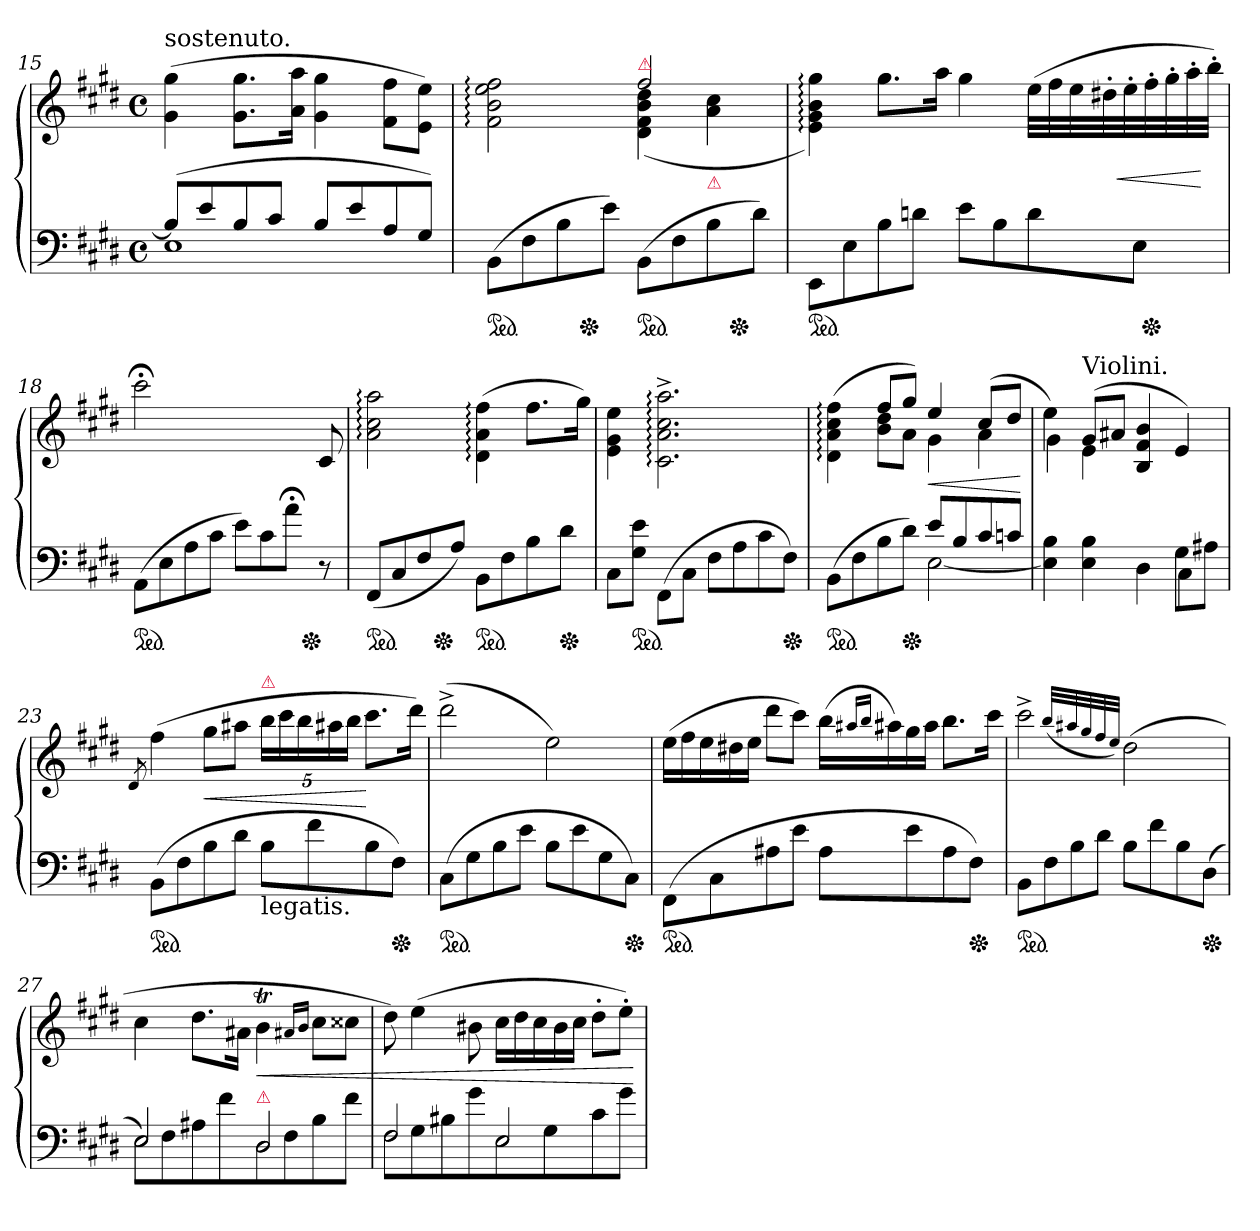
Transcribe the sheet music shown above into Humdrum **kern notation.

**kern	**kern	**dynam
*part1	*part1	*part1
*staff2	*staff1	*staff1/2
*clefF4	*clefG2	*
*k[f#c#g#d#]	*k[f#c#g#d#]	*
*E:	*E:	*
*M4/4	*M4/4	*
*met(c)	*met(c)	*
=15	=15	=15
*^	*	*
!	!	!LO:TX:a:t=sostenuto.	!
(<8BL]	1E	(>4g# 4gg#	.
8e	.	.	.
8B	.	8.g# 8.gg#L	.
8c#J	.	.	.
.	.	16a 16aaJk	.
8BL	.	4g# 4gg#	.
8e	.	.	.
8A	.	8f# 8ff#L	.
8G#J)	.	8e 8eeJ)	.
*v	*v	*	*
=16	=16	=16
*	*^	*
*ped	*	*	*
*	*	*^	*
(>8BBL	2f#:\ 2b:\ 2ee:\ 2ff#:\	2ryy	4ryy	.
8F#	.	.	.	.
8B	.	.	16ryy	.
*Xped	*	*	*	*
.	.	.	2ryy	.
8eJ)	.	.	.	.
!	!LO:TX:a:color=crimson:t=⚠	!	!	!
*ped	*	*	*	*
(>8BBL	2ff#	(>4d# 4f# 4b 4dd#	.	.
8F#	.	.	.	.
!	!	!LO:TX:b:color=crimson:t=⚠	!	!
8B	.	4a 4cc#	.	.
*Xped	*	*	*	*
.	.	.	8.ryy	.
8d#J)	.	.	.	.
*	*v	*v	*v	*
=17	=17	=17
*ped	*	*
8EEL	4e: 4g#: 4b: 4gg#:)	.
8E	.	.
8B	8.gg#L	.
8dnJ	.	.
.	16aaJk	.
8eL	4gg#	.
8B	.	.
*	*Xtuplet	*
8d	(>36eeLLL	.
.	36ff#	.
.	36ee	.
.	36dd#X'	.
.	36ee'	<
8EJ	.	.
*Xped	*	*
.	36ff#'	.
.	36gg#'	.
.	36aa'	.
.	36bb'JJJ)	[
=18	=18	=18
*ped	*	*
*	*^	*
(>8AAL	2ccc#;<	2ryy	.
8E	.	.	.
8A	.	.	.
8c#J	.	.	.
8e\L)	4.ryy	4ryy	.
8c#\	.	.	.
8a;<\J	.	16ryy	.
*Xped	*	*	*
.	.	8.ryy	.
8r	8c#	.	.
=19	=19	=19	=19
*ped	*	*	*
(>8FF#L	2a: 2cc#: 2aa:	4ryy	.
8C#	.	.	.
8F#	.	16ryy	.
*Xped	*	*	*
.	.	2ryy	.
8AJ)	.	.	.
*ped	*	*	*
8BBL	(>4d#:\ 4a:\ 4ff#:\	.	.
8F#	.	.	.
8B	8.ff#L	.	.
.	.	8.ryy	.
*Xped	*	*	*
8d#J	.	.	.
.	16gg#Jk)	.	.
*	*v	*v	*
=20	=20	=20
8C#L	4e\ 4g#\ 4ee\	.
*ped	*	*
8G# 8eJ	.	.
(>8FF#\L	2.c#:^ 2.a:^ 2.cc#:^ 2.aa:^	.
8C#J	.	.
8F#L	.	.
8A	.	.
8c#	.	.
*Xped	*	*
8F#J)	.	.
=21	=21	=21
*^	*^	*
*ped	*	*	*	*
2ryy	(>8BBL	4ryy	(>4d#:\ 4a:\ 4cc#:\ 4ff#:\	.
.	8F#	.	.	.
.	8B	8ff#L	8b 8dd#L	.
*Xped	*	*	*	*
.	8d#J)	8gg#J)	8aJ	.
8eL	[2E	4ee	4g#	<
8B	.	.	.	.
8c#	.	(>8cc#L	4a	.
8cnJ	.	8dd#J	.	.
*v	*v	*	*	*
*	*v	*v	*
.	.	[
=22	=22	=22
*^	*^	*
2.ryy	4E] 4B	4ee\)	4g#	.
!	!	!LO:TX:a:t=Violini.	!	!
.	4E! 4B!	(>8g#!L	4e!	.
.	.	8a#X!J	.	.
.	4D#!	4B! 4f#! 4b!	2ryy	.
8G#!\L	4C#!	4e!)	.	.
8A#X!J	.	.	.	.
*v	*v	*	*	*
*	*v	*v	*
=23	=23	=23
.	8qd#/	.
*ped	*	*
(>8BBL	(>4ff#	.
8F#	.	.
8B	8gg#L	<
8d#J	8aa#XJ	.
*	*tuplet	*
!	!LO:TX:a:color=crimson:t=⚠	!
!LO:TX:b:t=legatis.	!	!
8BL	20bbLL	.
.	20ccc#	.
.	20bb	.
8f#	.	.
.	20aa#X	.
.	20bbJJ	.
8B	8.ccc#L	[
*Xped	*	*
8F#J)	.	.
.	16ddd#Jk)	.
=24	=24	=24
*ped	*	*
(>8C#L	(>2ddd#^	.
8G#	.	.
8B	.	.
8eJ	.	.
8BL	2ee)	.
8e	.	.
8G#	.	.
*Xped	*	*
8C#J)	.	.
=25	=25	=25
*	*Xtuplet	*
*ped	*	*
(>8FF#L	(>20eeLL	.
.	20ff#	.
.	20ee	.
8C#	.	.
.	20dd#X	.
.	20eeJJ	.
8A#X	8ddd#L	.
8eJ	8ccc#J)	.
8A#L	(>16bbLL	.
.	16qqaa#X/LL	.
.	16qqbb/JJ	.
.	16aa#X)	.
8e	16gg#	.
.	16aa#JJ	.
8A#	8.bbL	.
*Xped	*	*
8F#J)	.	.
.	16ccc#Jk	.
=26	=26	=26
*ped	*	*
8BBL	2ccc#^<	.
8F#	.	.
8B	.	.
8d#J	.	.
.	(<32qqbb/LLL	.
.	32qqaa#X/	.
.	32qqgg#/	.
.	32qqff#/	.
.	32qqee/JJJ)	.
8BL	(>2dd#	.
8f#	.	.
8B	.	.
*Xped	*	*
(>8D#J	.	.
=27	=27	=27
*^	*	*
!	!LO:N:vis=2	!	!
2E	8E)	4cc#	.
.	8F#	.	.
.	8A#X	8.dd#L	.
.	8f#J	.	.
.	.	16a#XJk	.
!	!	!LO:TX:b:color=crimson:t=⚠	!
!	!LO:N:vis=2	!	!LO:HP:b
2D#	8D#	4bT	<
.	8F#	.	.
.	.	16qqa#X/LL	.
.	.	16qqb/JJ	.
.	8B	8cc#L	.
.	8f#J	8cc##XJ	.
=28	=28	=28	=28
!	!LO:N:vis=2	!	!
2F#	8F#	8dd#)	.
.	8G#	(>4ee	.
.	8B#X	.	.
.	8g#J	8b#X	.
!	!LO:N:vis=2	!	!
2E	8E	20cc#LL	.
.	.	20dd#	.
.	.	20cc#	.
.	8G#	.	.
.	.	20b#	.
.	.	20cc#JJ	.
.	8c#	8dd#'L	.
.	8g#J	8ee'J)	.
*v	*v	*	*
.	.	[
=	=	=
*-	*-	*-
